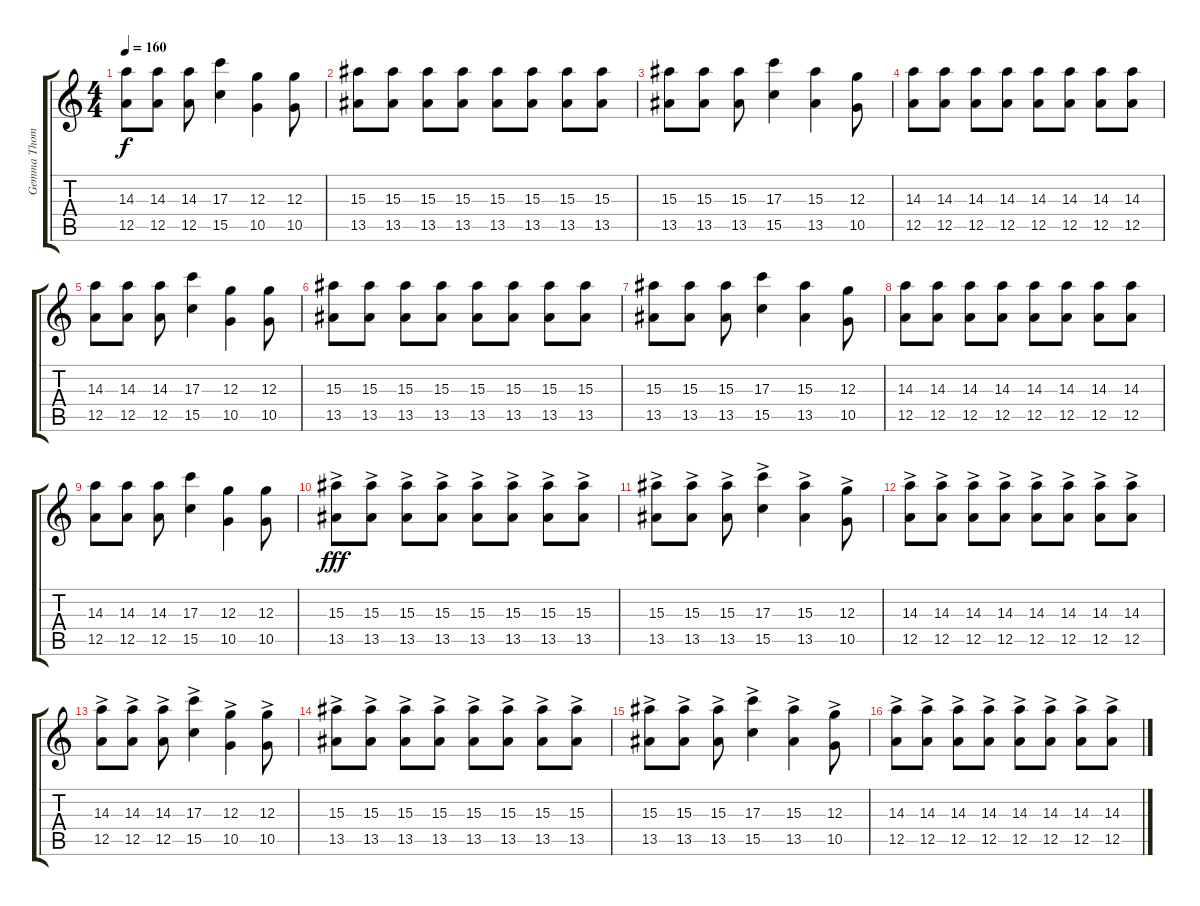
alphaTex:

\track ("Gemma Thompson - Guitar" "Gemma Thom") {instrument distortionguitar}
\staff {score tabs}
\tuning (E4 B3 G3 D3 A2 E2) {hide}
\ts (4 4)
\tempo 160
\clef g2
\ks c
(14.3 12.5).8{dy f} (14.3 12.5).8 (14.3 12.5).8 (17.3 15.5).4 (12.3 10.5).4 (12.3 10.5).8 |
(15.3 13.5).8 (15.3 13.5).8 (15.3 13.5).8 (15.3 13.5).8 (15.3 13.5).8 (15.3 13.5).8 (15.3 13.5).8 (15.3 13.5).8 |
(15.3 13.5).8 (15.3 13.5).8 (15.3 13.5).8 (17.3 15.5).4 (15.3 13.5).4 (12.3 10.5).8 |
(14.3 12.5).8 (14.3 12.5).8 (14.3 12.5).8 (14.3 12.5).8 (14.3 12.5).8 (14.3 12.5).8 (14.3 12.5).8 (14.3 12.5).8 |
(14.3 12.5).8 (14.3 12.5).8 (14.3 12.5).8 (17.3 15.5).4 (12.3 10.5).4 (12.3 10.5).8 |
(15.3 13.5).8 (15.3 13.5).8 (15.3 13.5).8 (15.3 13.5).8 (15.3 13.5).8 (15.3 13.5).8 (15.3 13.5).8 (15.3 13.5).8 |
(15.3 13.5).8 (15.3 13.5).8 (15.3 13.5).8 (17.3 15.5).4 (15.3 13.5).4 (12.3 10.5).8 |
(14.3 12.5).8 (14.3 12.5).8 (14.3 12.5).8 (14.3 12.5).8 (14.3 12.5).8 (14.3 12.5).8 (14.3 12.5).8 (14.3 12.5).8 |
(14.3 12.5).8 (14.3 12.5).8 (14.3 12.5).8 (17.3 15.5).4 (12.3 10.5).4 (12.3 10.5).8 |
(15.3{ac} 13.5{ac}).8{dy fff} (15.3{ac} 13.5{ac}).8 (15.3{ac} 13.5{ac}).8 (15.3{ac} 13.5{ac}).8 (15.3{ac} 13.5{ac}).8 (15.3{ac} 13.5{ac}).8 (15.3{ac} 13.5{ac}).8 (15.3{ac} 13.5{ac}).8 |
(15.3{ac} 13.5{ac}).8 (15.3{ac} 13.5{ac}).8 (15.3{ac} 13.5{ac}).8 (17.3{ac} 15.5{ac}).4 (15.3{ac} 13.5{ac}).4 (12.3{ac} 10.5{ac}).8 |
(14.3{ac} 12.5{ac}).8 (14.3{ac} 12.5{ac}).8 (14.3{ac} 12.5{ac}).8 (14.3{ac} 12.5{ac}).8 (14.3{ac} 12.5{ac}).8 (14.3{ac} 12.5{ac}).8 (14.3{ac} 12.5{ac}).8 (14.3{ac} 12.5{ac}).8 |
(14.3{ac} 12.5{ac}).8 (14.3{ac} 12.5{ac}).8 (14.3{ac} 12.5{ac}).8 (17.3{ac} 15.5{ac}).4 (12.3{ac} 10.5{ac}).4 (12.3{ac} 10.5{ac}).8 |
(15.3{ac} 13.5{ac}).8 (15.3{ac} 13.5{ac}).8 (15.3{ac} 13.5{ac}).8 (15.3{ac} 13.5{ac}).8 (15.3{ac} 13.5{ac}).8 (15.3{ac} 13.5{ac}).8 (15.3{ac} 13.5{ac}).8 (15.3{ac} 13.5{ac}).8 |
(15.3{ac} 13.5{ac}).8 (15.3{ac} 13.5{ac}).8 (15.3{ac} 13.5{ac}).8 (17.3{ac} 15.5{ac}).4 (15.3{ac} 13.5{ac}).4 (12.3{ac} 10.5{ac}).8 |
(14.3{ac} 12.5{ac}).8 (14.3{ac} 12.5{ac}).8 (14.3{ac} 12.5{ac}).8 (14.3{ac} 12.5{ac}).8 (14.3{ac} 12.5{ac}).8 (14.3{ac} 12.5{ac}).8 (14.3{ac} 12.5{ac}).8 (14.3{ac} 12.5{ac}).8
